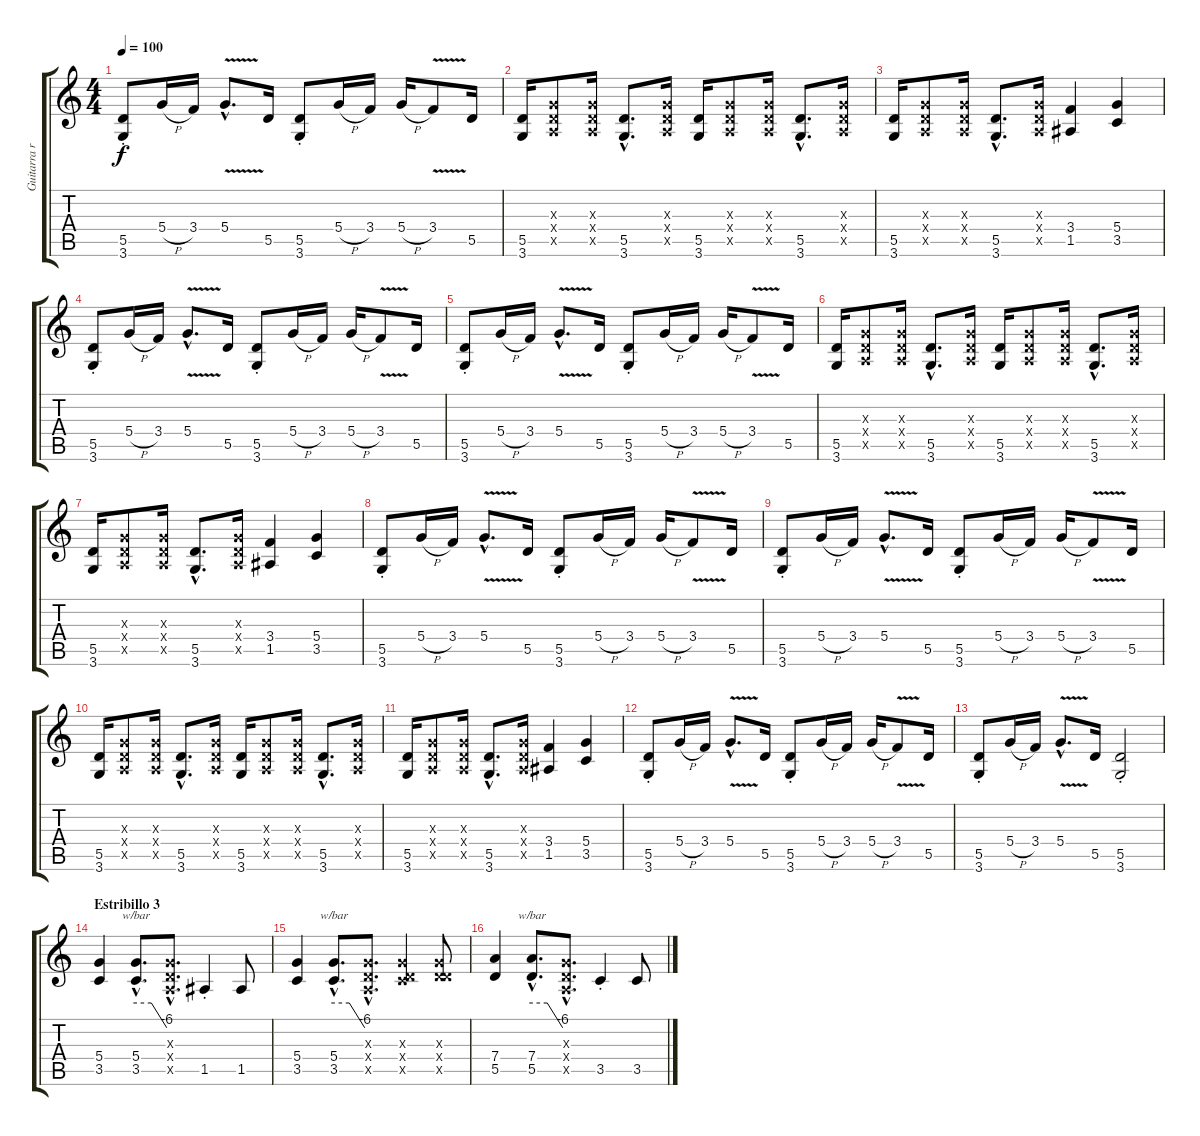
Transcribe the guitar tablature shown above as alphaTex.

\track ("Guitarra rítmica" "Guitarra r") {instrument distortionguitar}
\staff {score tabs}
\tuning (E4 B3 G3 D3 A2 E2) {hide}
\ts (4 4)
\tempo 100
\clef g2
\ks c
(5.5{st} 3.6{st}).8{dy f} 5.4{h}.16 3.4.16 5.4{v hac}.8{d} 5.5.16 (5.5{st} 3.6{st}).8 5.4{h}.16 3.4.16 5.4{h}.16 3.4{v}.8 5.5.16 |
(5.5 3.6).16 (0.3{x} 0.4{x} 0.5{x}).8 (0.3{x} 0.4{x} 0.5{x}).16 (5.5{hac} 3.6{hac}).8{d} (0.3{x} 0.4{x} 0.5{x}).16 (5.5 3.6).16 (0.3{x} 0.4{x} 0.5{x}).8 (0.3{x} 0.4{x} 0.5{x}).16 (5.5{hac} 3.6{hac}).8{d} (0.3{x} 0.4{x} 0.5{x}).16 |
(5.5 3.6).16 (0.3{x} 0.4{x} 0.5{x}).8 (0.3{x} 0.4{x} 0.5{x}).16 (5.5{hac} 3.6{hac}).8{d} (0.3{x} 0.4{x} 0.5{x}).16 (3.4 1.5).4 (5.4 3.5).4 |
(5.5{st} 3.6{st}).8 5.4{h}.16 3.4.16 5.4{v hac}.8{d} 5.5.16 (5.5{st} 3.6{st}).8 5.4{h}.16 3.4.16 5.4{h}.16 3.4{v}.8 5.5.16 |
(5.5{st} 3.6{st}).8 5.4{h}.16 3.4.16 5.4{v hac}.8{d} 5.5.16 (5.5{st} 3.6{st}).8 5.4{h}.16 3.4.16 5.4{h}.16 3.4{v}.8 5.5.16 |
(5.5 3.6).16 (0.3{x} 0.4{x} 0.5{x}).8 (0.3{x} 0.4{x} 0.5{x}).16 (5.5{hac} 3.6{hac}).8{d} (0.3{x} 0.4{x} 0.5{x}).16 (5.5 3.6).16 (0.3{x} 0.4{x} 0.5{x}).8 (0.3{x} 0.4{x} 0.5{x}).16 (5.5{hac} 3.6{hac}).8{d} (0.3{x} 0.4{x} 0.5{x}).16 |
(5.5 3.6).16 (0.3{x} 0.4{x} 0.5{x}).8 (0.3{x} 0.4{x} 0.5{x}).16 (5.5{hac} 3.6{hac}).8{d} (0.3{x} 0.4{x} 0.5{x}).16 (3.4 1.5).4 (5.4 3.5).4 |
(5.5{st} 3.6{st}).8 5.4{h}.16 3.4.16 5.4{v hac}.8{d} 5.5.16 (5.5{st} 3.6{st}).8 5.4{h}.16 3.4.16 5.4{h}.16 3.4{v}.8 5.5.16 |
(5.5{st} 3.6{st}).8 5.4{h}.16 3.4.16 5.4{v hac}.8{d} 5.5.16 (5.5{st} 3.6{st}).8 5.4{h}.16 3.4.16 5.4{h}.16 3.4{v}.8 5.5.16 |
(5.5 3.6).16 (0.3{x} 0.4{x} 0.5{x}).8 (0.3{x} 0.4{x} 0.5{x}).16 (5.5{hac} 3.6{hac}).8{d} (0.3{x} 0.4{x} 0.5{x}).16 (5.5 3.6).16 (0.3{x} 0.4{x} 0.5{x}).8 (0.3{x} 0.4{x} 0.5{x}).16 (5.5{hac} 3.6{hac}).8{d} (0.3{x} 0.4{x} 0.5{x}).16 |
(5.5 3.6).16 (0.3{x} 0.4{x} 0.5{x}).8 (0.3{x} 0.4{x} 0.5{x}).16 (5.5{hac} 3.6{hac}).8{d} (0.3{x} 0.4{x} 0.5{x}).16 (3.4 1.5).4 (5.4 3.5).4 |
(5.5{st} 3.6{st}).8 5.4{h}.16 3.4.16 5.4{v hac}.8{d} 5.5.16 (5.5{st} 3.6{st}).8 5.4{h}.16 3.4.16 5.4{h}.16 3.4{v}.8 5.5.16 |
(5.5{st} 3.6{st}).8 5.4{h}.16 3.4.16 5.4{v hac}.8{d} 5.5.16 (5.5{st} 3.6{st}).2 |
\section ("" "Estribillo 3")
(5.4 3.5).4 (5.4{hac} 3.5{hac}).8{d tbe (custom default 0 0 30 0 60 -24)} (0.3{hac x} 0.4{hac x} 0.5{hac x}).8{d} 1.5{st}.4 1.5.8 |
(5.4 3.5).4 (5.4{hac} 3.5{hac}).8{d tbe (custom default 0 0 30 0 60 -24)} (0.3{hac x} 0.4{hac x} 0.5{hac x}).8{d} (0.3{x} 0.4{x} 3.5{x}).4 (0.3{x} 0.4{x} 5.5{x}).8 |
(7.4 5.5).4 (7.4{hac} 5.5{hac}).8{d tbe (custom default 0 0 30 0 60 -24)} (0.3{hac x} 0.4{hac x} 0.5{hac x}).8{d} 3.5{st}.4 3.5.8
